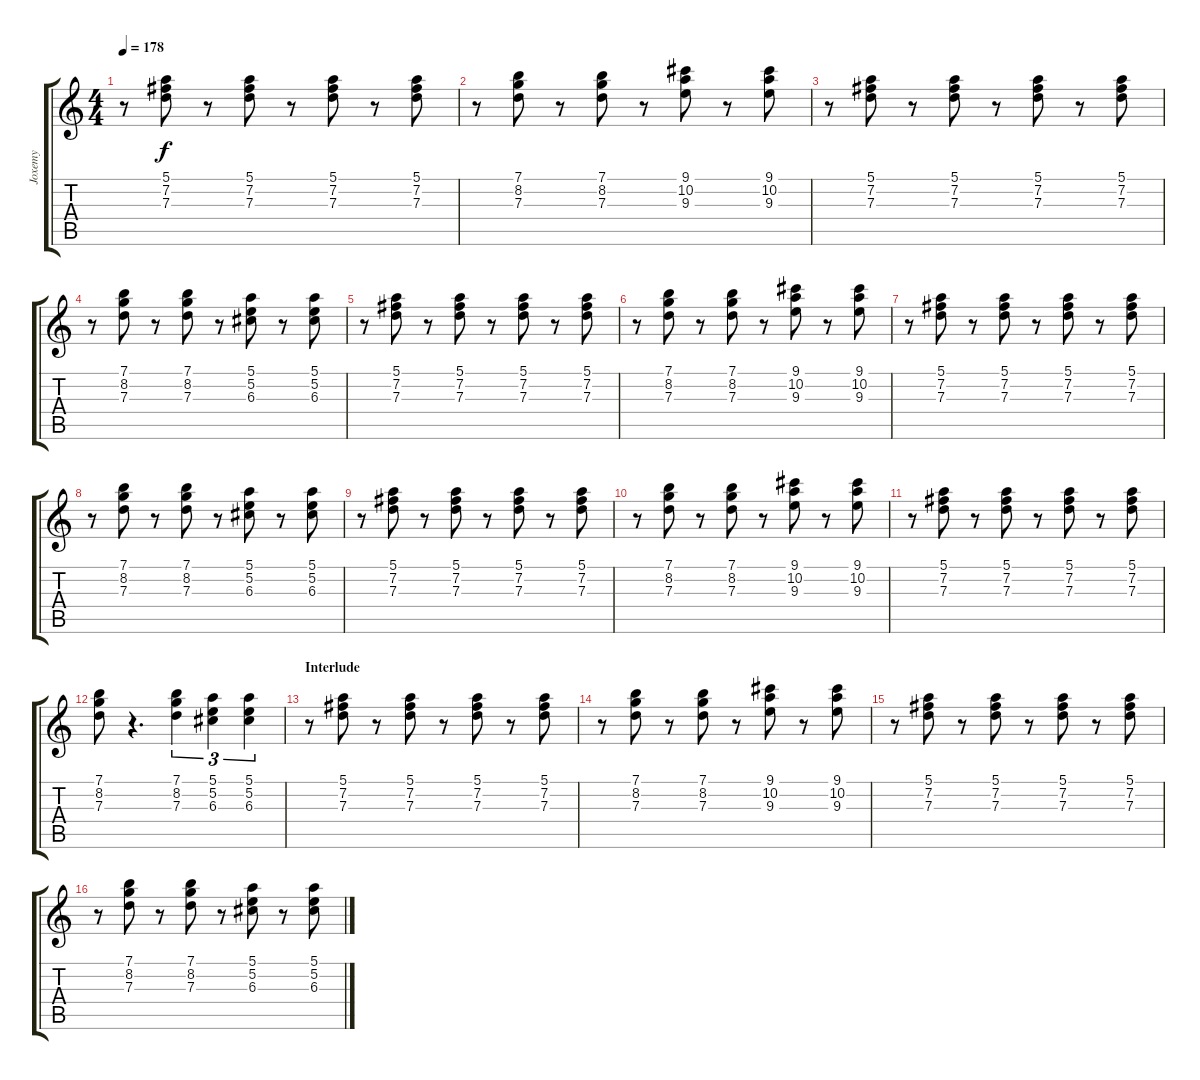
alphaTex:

\track ("Joxemy" "Joxemy") {instrument distortionguitar}
\staff {score tabs}
\tuning (E4 B3 G3 D3 A2 E2) {hide}
\ts (4 4)
\tempo 178
\clef g2
\ks c
r.8{dy f} (5.1 7.2 7.3).8 r.8 (5.1 7.2 7.3).8 r.8 (5.1 7.2 7.3).8 r.8 (5.1 7.2 7.3).8 |
r.8 (7.1 8.2 7.3).8 r.8 (7.1 8.2 7.3).8 r.8 (9.1 10.2 9.3).8 r.8 (9.1 10.2 9.3).8 |
r.8 (5.1 7.2 7.3).8 r.8 (5.1 7.2 7.3).8 r.8 (5.1 7.2 7.3).8 r.8 (5.1 7.2 7.3).8 |
r.8 (7.1 8.2 7.3).8 r.8 (7.1 8.2 7.3).8 r.8 (5.1 5.2 6.3).8 r.8 (5.1 5.2 6.3).8 |
r.8 (5.1 7.2 7.3).8 r.8 (5.1 7.2 7.3).8 r.8 (5.1 7.2 7.3).8 r.8 (5.1 7.2 7.3).8 |
r.8 (7.1 8.2 7.3).8 r.8 (7.1 8.2 7.3).8 r.8 (9.1 10.2 9.3).8 r.8 (9.1 10.2 9.3).8 |
r.8 (5.1 7.2 7.3).8 r.8 (5.1 7.2 7.3).8 r.8 (5.1 7.2 7.3).8 r.8 (5.1 7.2 7.3).8 |
r.8 (7.1 8.2 7.3).8 r.8 (7.1 8.2 7.3).8 r.8 (5.1 5.2 6.3).8 r.8 (5.1 5.2 6.3).8 |
r.8 (5.1 7.2 7.3).8 r.8 (5.1 7.2 7.3).8 r.8 (5.1 7.2 7.3).8 r.8 (5.1 7.2 7.3).8 |
r.8 (7.1 8.2 7.3).8 r.8 (7.1 8.2 7.3).8 r.8 (9.1 10.2 9.3).8 r.8 (9.1 10.2 9.3).8 |
r.8 (5.1 7.2 7.3).8 r.8 (5.1 7.2 7.3).8 r.8 (5.1 7.2 7.3).8 r.8 (5.1 7.2 7.3).8 |
(7.1 8.2 7.3).8 r.4{d} (7.1 8.2 7.3).4{tu (3 2)} (5.1 5.2 6.3).4{tu (3 2)} (5.1 5.2 6.3).4{tu (3 2)} |
\section ("" "Interlude")
r.8 (5.1 7.2 7.3).8 r.8 (5.1 7.2 7.3).8 r.8 (5.1 7.2 7.3).8 r.8 (5.1 7.2 7.3).8 |
r.8 (7.1 8.2 7.3).8 r.8 (7.1 8.2 7.3).8 r.8 (9.1 10.2 9.3).8 r.8 (9.1 10.2 9.3).8 |
r.8 (5.1 7.2 7.3).8 r.8 (5.1 7.2 7.3).8 r.8 (5.1 7.2 7.3).8 r.8 (5.1 7.2 7.3).8 |
r.8 (7.1 8.2 7.3).8 r.8 (7.1 8.2 7.3).8 r.8 (5.1 5.2 6.3).8 r.8 (5.1 5.2 6.3).8
